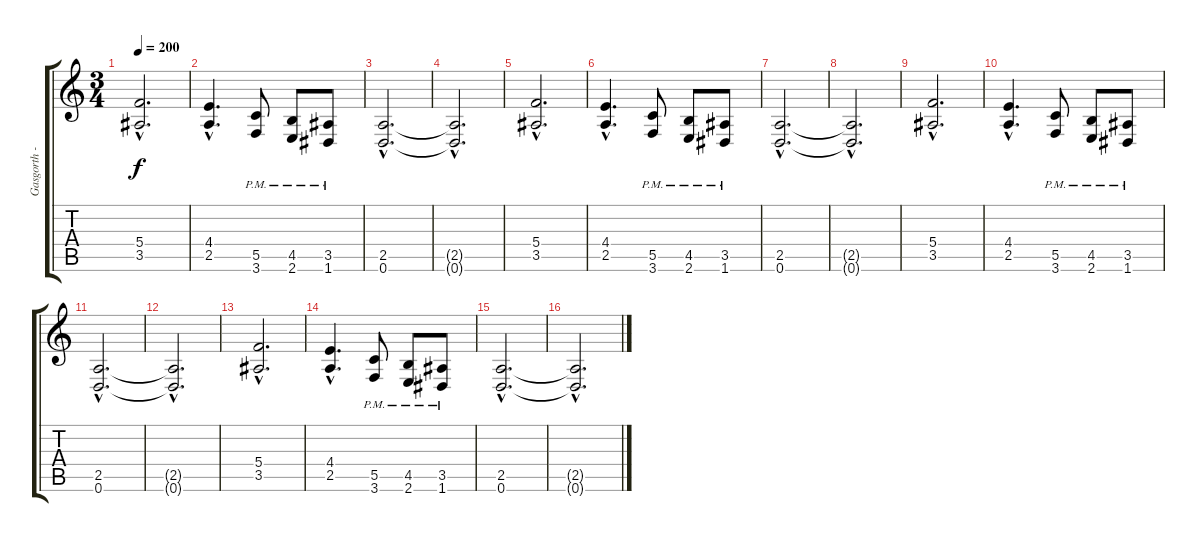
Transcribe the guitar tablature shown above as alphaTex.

\track ("Gasgorth - Aris " "Gasgorth -") {instrument distortionguitar}
\staff {score tabs}
\tuning (D4 A3 F3 C3 G2 D2) {hide}
\ts (3 4)
\tempo 200
\clef g2
\ks c
(5.4{hac} 3.5{hac}).2{d dy f} |
(4.4{hac} 2.5{hac}).4{d} (5.5{pm} 3.6{pm}).8 (4.5{pm} 2.6{pm}).8 (3.5{pm} 1.6{pm}).8 |
(2.5{hac} 0.6{hac}).2{d} |
(2.5{hac t} 0.6{hac t}).2{d} |
(5.4{hac} 3.5{hac}).2{d} |
(4.4{hac} 2.5{hac}).4{d} (5.5{pm} 3.6{pm}).8 (4.5{pm} 2.6{pm}).8 (3.5{pm} 1.6{pm}).8 |
(2.5{hac} 0.6{hac}).2{d} |
(2.5{hac t} 0.6{hac t}).2{d} |
(5.4{hac} 3.5{hac}).2{d} |
(4.4{hac} 2.5{hac}).4{d} (5.5{pm} 3.6{pm}).8 (4.5{pm} 2.6{pm}).8 (3.5{pm} 1.6{pm}).8 |
(2.5{hac} 0.6{hac}).2{d} |
(2.5{hac t} 0.6{hac t}).2{d} |
(5.4{hac} 3.5{hac}).2{d} |
(4.4{hac} 2.5{hac}).4{d} (5.5{pm} 3.6{pm}).8 (4.5{pm} 2.6{pm}).8 (3.5{pm} 1.6{pm}).8 |
(2.5{hac} 0.6{hac}).2{d} |
(2.5{hac t} 0.6{hac t}).2{d}
